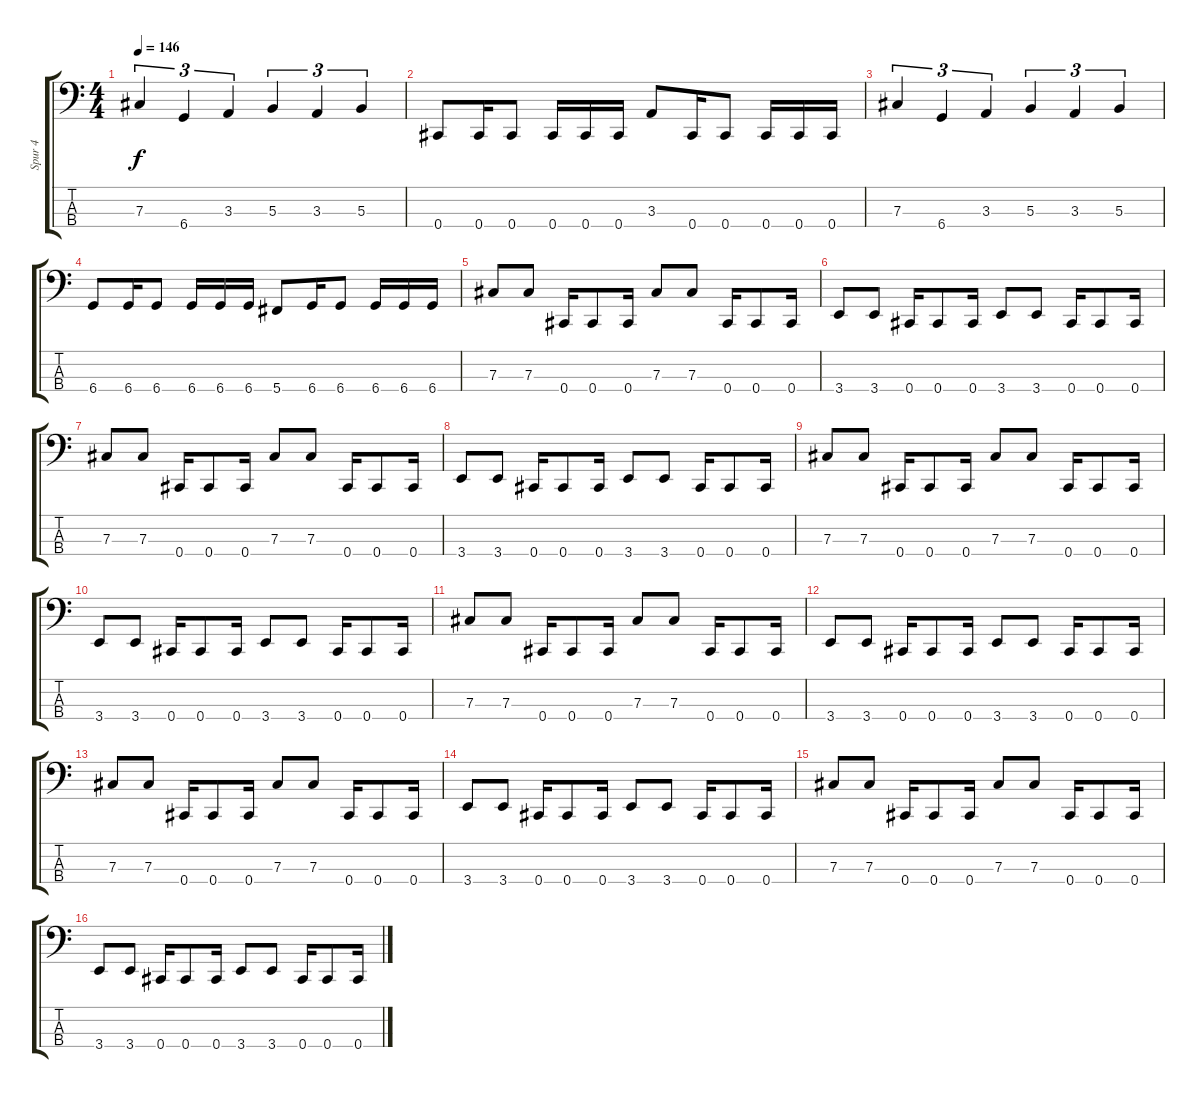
\track ("Spur 4" "Spur 4") {instrument electricbassfinger}
\staff {score tabs}
\tuning (E2 B1 Gb1 Db1) {hide}
\ts (4 4)
\tempo 146
\clef f4
\ks c
7.3.4{tu (3 2) dy f} 6.4.4{tu (3 2)} 3.3.4{tu (3 2)} 5.3.4{tu (3 2)} 3.3.4{tu (3 2)} 5.3.4{tu (3 2)} |
0.4.8 0.4.16 0.4.8 0.4.16 0.4.16 0.4.16 3.3.8 0.4.16 0.4.8 0.4.16 0.4.16 0.4.16 |
7.3.4{tu (3 2)} 6.4.4{tu (3 2)} 3.3.4{tu (3 2)} 5.3.4{tu (3 2)} 3.3.4{tu (3 2)} 5.3.4{tu (3 2)} |
6.4.8 6.4.16 6.4.8 6.4.16 6.4.16 6.4.16 5.4.8 6.4.16 6.4.8 6.4.16 6.4.16 6.4.16 |
7.3.8 7.3.8 0.4.16 0.4.8 0.4.16 7.3.8 7.3.8 0.4.16 0.4.8 0.4.16 |
3.4.8 3.4.8 0.4.16 0.4.8 0.4.16 3.4.8 3.4.8 0.4.16 0.4.8 0.4.16 |
7.3.8 7.3.8 0.4.16 0.4.8 0.4.16 7.3.8 7.3.8 0.4.16 0.4.8 0.4.16 |
3.4.8 3.4.8 0.4.16 0.4.8 0.4.16 3.4.8 3.4.8 0.4.16 0.4.8 0.4.16 |
7.3.8 7.3.8 0.4.16 0.4.8 0.4.16 7.3.8 7.3.8 0.4.16 0.4.8 0.4.16 |
3.4.8 3.4.8 0.4.16 0.4.8 0.4.16 3.4.8 3.4.8 0.4.16 0.4.8 0.4.16 |
7.3.8 7.3.8 0.4.16 0.4.8 0.4.16 7.3.8 7.3.8 0.4.16 0.4.8 0.4.16 |
3.4.8 3.4.8 0.4.16 0.4.8 0.4.16 3.4.8 3.4.8 0.4.16 0.4.8 0.4.16 |
7.3.8 7.3.8 0.4.16 0.4.8 0.4.16 7.3.8 7.3.8 0.4.16 0.4.8 0.4.16 |
3.4.8 3.4.8 0.4.16 0.4.8 0.4.16 3.4.8 3.4.8 0.4.16 0.4.8 0.4.16 |
7.3.8 7.3.8 0.4.16 0.4.8 0.4.16 7.3.8 7.3.8 0.4.16 0.4.8 0.4.16 |
3.4.8 3.4.8 0.4.16 0.4.8 0.4.16 3.4.8 3.4.8 0.4.16 0.4.8 0.4.16
